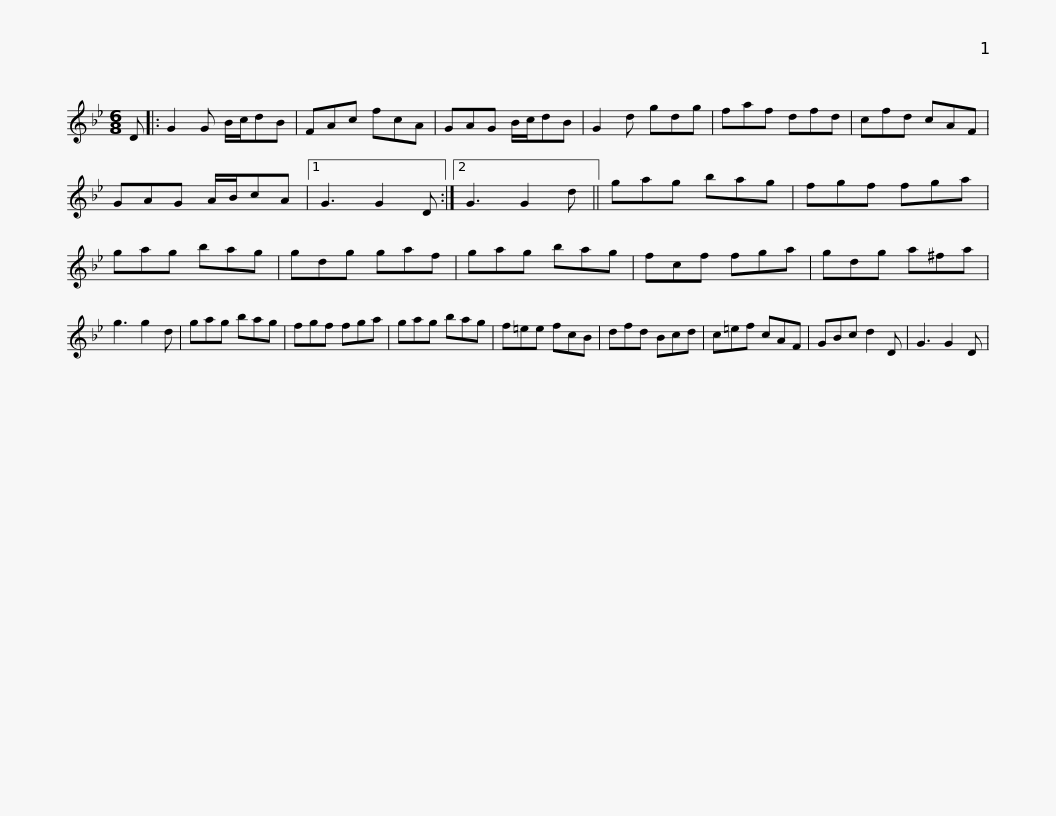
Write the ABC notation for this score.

X:1
L:1/8
M:6/8
I:linebreak $
K:Gmin
V:1 treble
V:1
 D |: G2 G B/c/dB | FAc fcA | GAG B/c/dB | G2 d gdg | %5
 faf dfd | cfd cAF |$ GAG A/B/cA |1 G3 G2 D :|2 G3 G2 d || %10
 gag bag | fgf fga | gag bag | gdg gaf |$ gag bag | %15
 fcf fga | gdg a^fa | g3 g2 d | gag bag | fgf fga | %20
 gag bag |$ f=ee fcB | dfd Bcd | c=ef cAF | GBc d2 D | %25
 G3 G2 D | %26
